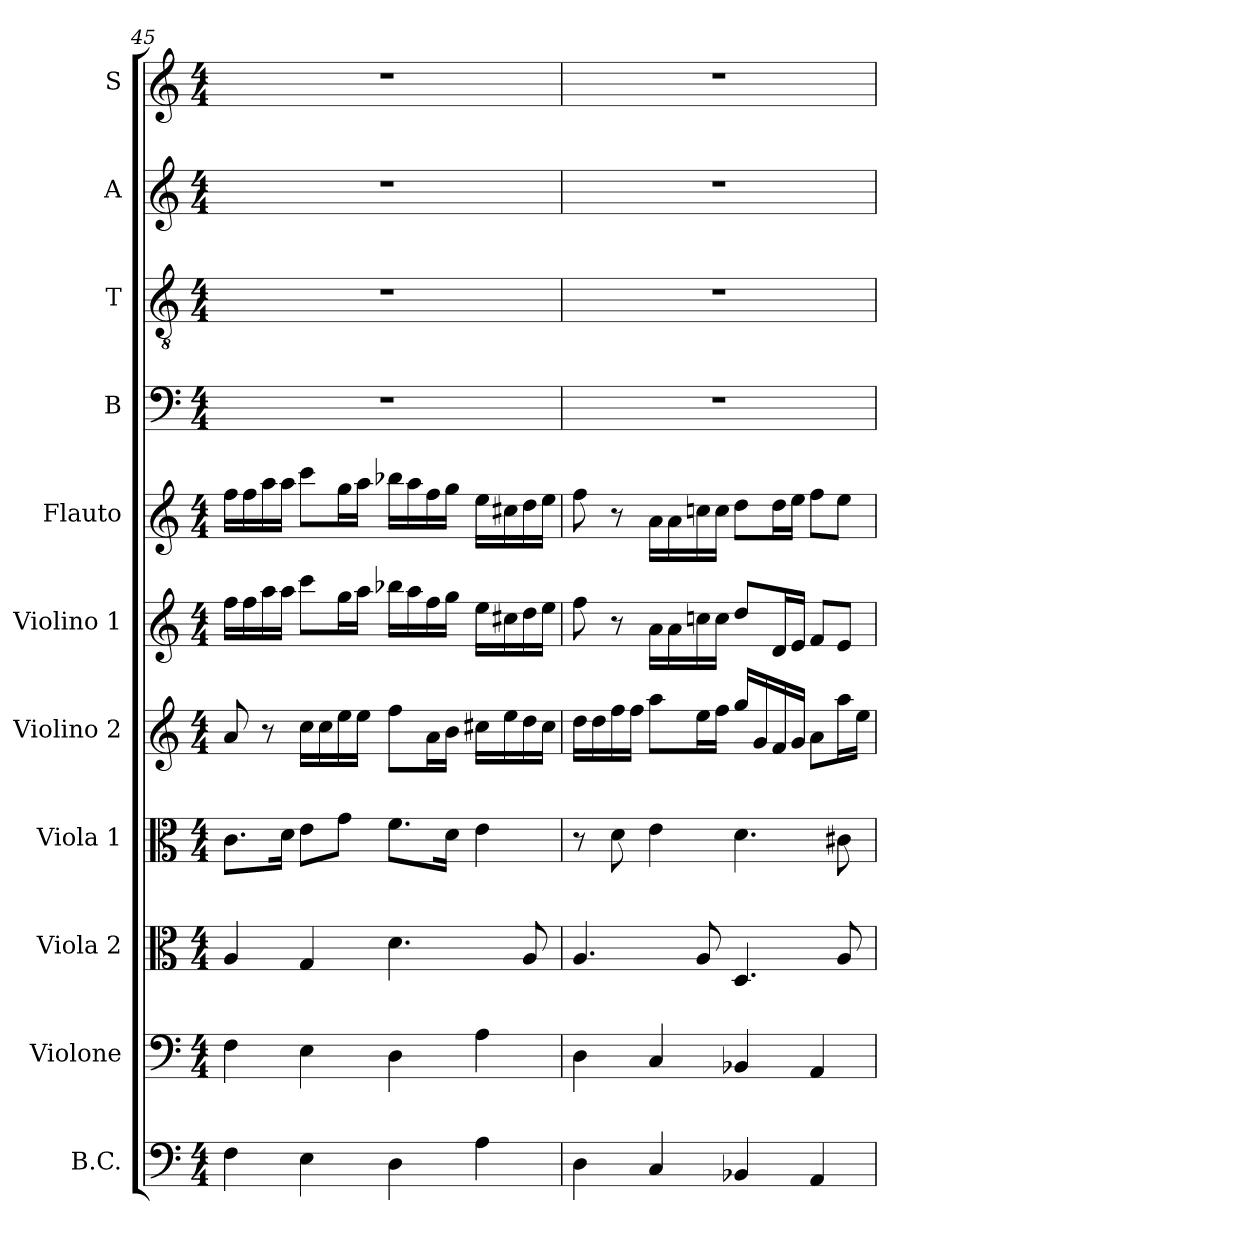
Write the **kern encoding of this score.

**kern	**kern	**kern	**kern	**kern	**kern	**kern	**kern	**kern	**kern	**kern
*part11	*part10	*part9	*part8	*part7	*part6	*part5	*part4	*part3	*part2	*part1
*staff11	*staff10	*staff9	*staff8	*staff7	*staff6	*staff5	*staff4	*staff3	*staff2	*staff1
*I"B.C.	*I"Violone	*I"Viola 2	*I"Viola 1	*I"Violino 2	*I"Violino 1	*I"Flauto	*I"B	*I"T	*I"A	*I"S
*I'B.C.	*I'Vne.	*I'Va2	*I'Va1	*I'Vn2	*I'Vn1	*I'Fl.	*I'B	*I'T	*I'A	*I'S
*clefF4	*clefF4	*clefC3	*clefC3	*clefG2	*clefG2	*clefG2	*clefF4	*clefGv2	*clefG2	*clefG2
*	*	*	*	*	*	*	*	*ITrd7c12	*	*
*k[]	*k[]	*k[]	*k[]	*k[]	*k[]	*k[]	*k[]	*k[]	*k[]	*k[]
*C:	*C:	*C:	*C:	*C:	*C:	*C:	*C:	*C:	*C:	*C:
*M4/4	*M4/4	*M4/4	*M4/4	*M4/4	*M4/4	*M4/4	*M4/4	*M4/4	*M4/4	*M4/4
=45	=45	=45	=45	=45	=45	=45	=45	=45	=45	=45
4Fi\	4Fi\	4Ai/	8.ci\L	8ai/	16ffi\LL	16ffi\LL	1r	1r	1r	1r
.	.	.	.	.	16ffi\	16ffi\	.	.	.	.
.	.	.	.	8r	16aai\	16aai\	.	.	.	.
.	.	.	16di\Jk	.	16aai\JJ	16aai\JJ	.	.	.	.
4Ei\	4Ei\	4Gi/	8ei\L	16cci\LL	8ccci\L	8ccci\L	.	.	.	.
.	.	.	.	16cci\	.	.	.	.	.	.
.	.	.	8gi\J	16eei\	16ggi\L	16ggi\L	.	.	.	.
.	.	.	.	16eei\JJ	16aai\JJ	16aai\JJ	.	.	.	.
4Di\	4Di\	4.di\	8.fi\L	8ffi\L	16bb-Xi\LL	16bb-Xi\LL	.	.	.	.
.	.	.	.	.	16aai\	16aai\	.	.	.	.
.	.	.	.	16ai\L	16ffi\	16ffi\	.	.	.	.
.	.	.	16di\Jk	16bi\JJ	16ggi\JJ	16ggi\JJ	.	.	.	.
4Ai\	4Ai\	.	4ei\	16cc#Xi\LL	16eei\LL	16eei\LL	.	.	.	.
.	.	.	.	16eei\	16cc#Xi\	16cc#Xi\	.	.	.	.
.	.	8Ai/	.	16ddi\	16ddi\	16ddi\	.	.	.	.
.	.	.	.	16cc#i\JJ	16eei\JJ	16eei\JJ	.	.	.	.
=46	=46	=46	=46	=46	=46	=46	=46	=46	=46	=46
4Di\	4Di\	4.Ai/	8r	16ddi\LL	8ffi\	8ffi\	1r	1r	1r	1r
.	.	.	.	16ddi\	.	.	.	.	.	.
.	.	.	8di\	16ffi\	8r	8r	.	.	.	.
.	.	.	.	16ffi\JJ	.	.	.	.	.	.
4Ci/	4Ci/	.	4ei\	8aai\L	16ai\LL	16ai\LL	.	.	.	.
.	.	.	.	.	16ai\	16ai\	.	.	.	.
.	.	8Ai/	.	16eei\L	16ccni\	16ccni\	.	.	.	.
.	.	.	.	16ffi\JJ	16cci\JJ	16cci\JJ	.	.	.	.
4BB-Xi/	4BB-Xi/	4.Di/	4.di\	16ggi/LL	8ddi/L	8ddi\L	.	.	.	.
.	.	.	.	16gi/	.	.	.	.	.	.
.	.	.	.	16fi/	16di/L	16ddi\L	.	.	.	.
.	.	.	.	16gi/JJ	16ei/JJ	16eei\JJ	.	.	.	.
4AAi/	4AAi/	.	.	8ai\L	8fi/L	8ffi\L	.	.	.	.
.	.	8Ai/	8c#Xi\	16aai\L	8ei/J	8eei\J	.	.	.	.
.	.	.	.	16eei\JJ	.	.	.	.	.	.
=	=	=	=	=	=	=	=	=	=	=
*-	*-	*-	*-	*-	*-	*-	*-	*-	*-	*-
